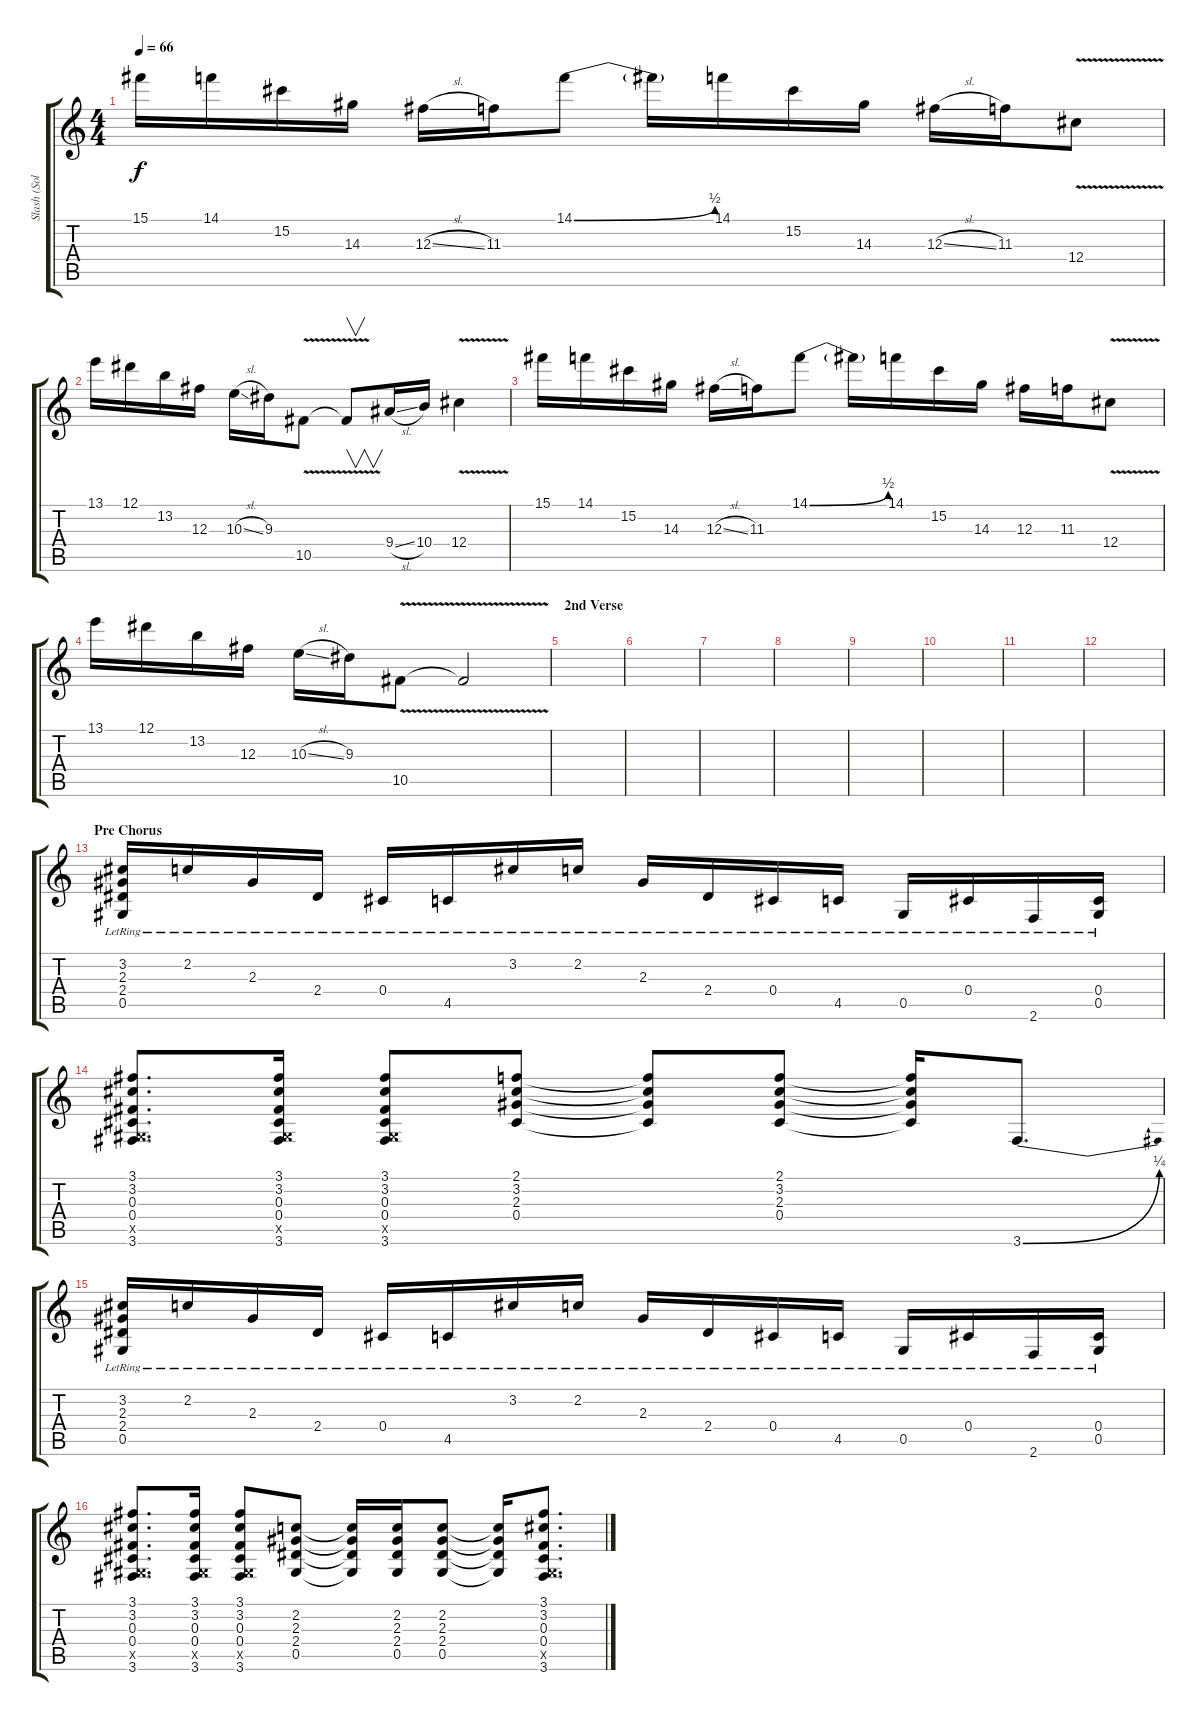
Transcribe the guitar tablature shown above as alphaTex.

\track ("Slash (Solo)" "Slash (Sol") {instrument overdrivenguitar}
\staff {score tabs}
\tuning (Eb4 Bb3 Gb3 Db3 Ab2 Eb2) {hide}
\ts (4 4)
\tempo 66
\clef g2
\ks c
15.1.16{dy f} 14.1.16 15.2.16 14.3.16 12.3{sl}.16 11.3.16 14.1{be (bend 0 0 60 2)}.8 14.1{t}.16 14.1.16 15.2.16 14.3.16 12.3{sl}.16 11.3.16 12.4{v}.8 |
13.1.16 12.1.16 13.2.16 12.3.16 10.3{sl}.16 9.3.16 10.5{v}.8 10.5{t}.8{v} 9.4{sl}.16 10.4.16 12.4{v}.4 |
15.1.16 14.1.16 15.2.16 14.3.16 12.3{sl}.16 11.3.16 14.1{be (bend 0 0 60 2)}.8 14.1{t}.16 14.1.16 15.2.16 14.3.16 12.3.16 11.3.16 12.4{v}.8 |
13.1.16 12.1.16 13.2.16 12.3.16 10.3{sl}.16 9.3.16 10.5{v}.8 10.5{t}.2 |
\section ("" "2nd Verse")
|
|
|
|
|
|
|
|
\section ("" "Pre Chorus")
(3.2{lr} 2.3{lr} 2.4{lr} 0.5{lr}).16 2.2{lr}.16 2.3{lr}.16 2.4{lr}.16 0.4{lr}.16 4.5{lr}.16 3.2{lr}.16 2.2{lr}.16 2.3{lr}.16 2.4{lr}.16 0.4{lr}.16 4.5{lr}.16 0.5{lr}.16 0.4{lr}.16 2.6{lr}.16 (0.4{lr} 0.5{lr}).16 |
(3.1 3.2 0.3 0.4 0.5{x} 3.6).8{d} (3.1 3.2 0.3 0.4 0.5{x} 3.6).16 (3.1 3.2 0.3 0.4 0.5{x} 3.6).8 (2.1 3.2 2.3 0.4).8 (2.1{t} 3.2{t} 2.3{t} 0.4{t}).8 (2.1 3.2 2.3 0.4).8 (2.1{t} 3.2{t} 2.3{t} 0.4{t}).16 3.6{be (bend 0 0 60 1)}.8{d} |
(3.2{lr} 2.3{lr} 2.4{lr} 0.5{lr}).16 2.2{lr}.16 2.3{lr}.16 2.4{lr}.16 0.4{lr}.16 4.5{lr}.16 3.2{lr}.16 2.2{lr}.16 2.3{lr}.16 2.4{lr}.16 0.4{lr}.16 4.5{lr}.16 0.5{lr}.16 0.4{lr}.16 2.6{lr}.16 (0.4{lr} 0.5{lr}).16 |
(3.1 3.2 0.3 0.4 0.5{x} 3.6).8{d} (3.1 3.2 0.3 0.4 0.5{x} 3.6).16 (3.1 3.2 0.3 0.4 0.5{x} 3.6).8 (2.2 2.3 2.4 0.5).8 (2.2{t} 2.3{t} 2.4{t} 0.5{t}).16 (2.2 2.3 2.4 0.5).16 (2.2 2.3 2.4 0.5).8 (2.2{t} 2.3{t} 2.4{t} 0.5{t}).16 (3.1 3.2 0.3 0.4 0.5{x} 3.6).8{d}
